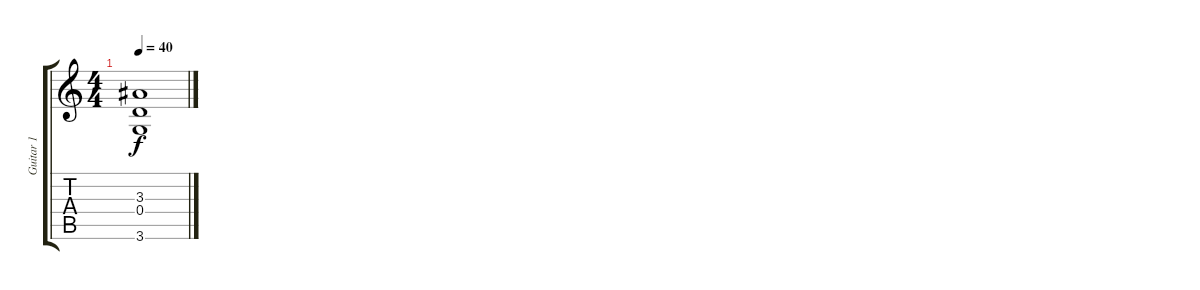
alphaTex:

\track ("Guitar 1" "Guitar 1") {instrument distortionguitar}
\staff {score tabs}
\tuning (E4 B3 G3 D3 A2 E2) {hide}
\ts (4 4)
\tempo 40
\clef g2
\ks c
(3.3{t} 0.4{t} 3.6{t}).1{dy f}
